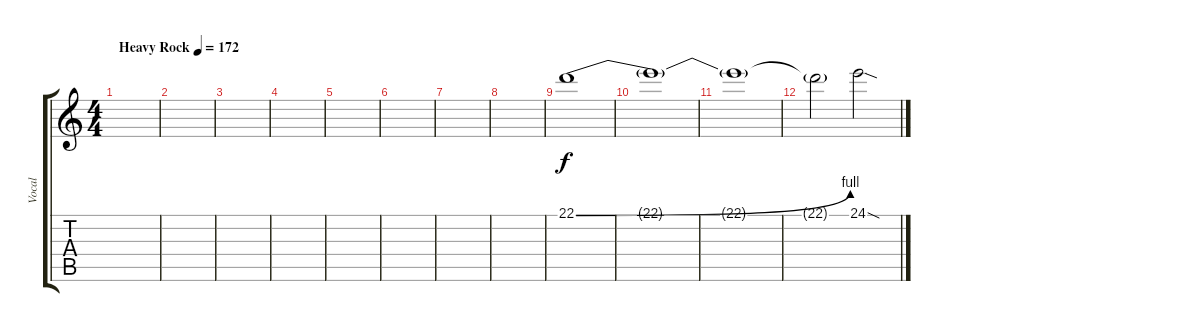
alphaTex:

\track ("Vocal" "Vocal") {instrument flute}
\staff {score tabs}
\tuning (E4 B3 G3 D3 A2 E2) {hide}
\ts (4 4)
\tempo (172 "Heavy Rock")
\clef g2
\ks c
|
|
|
|
|
|
|
|
22.1{be (bend 0 0 60 4)}.1 |
22.1{t}.1 |
22.1{t}.1 |
22.1{t}.2 24.1{sod}.2
